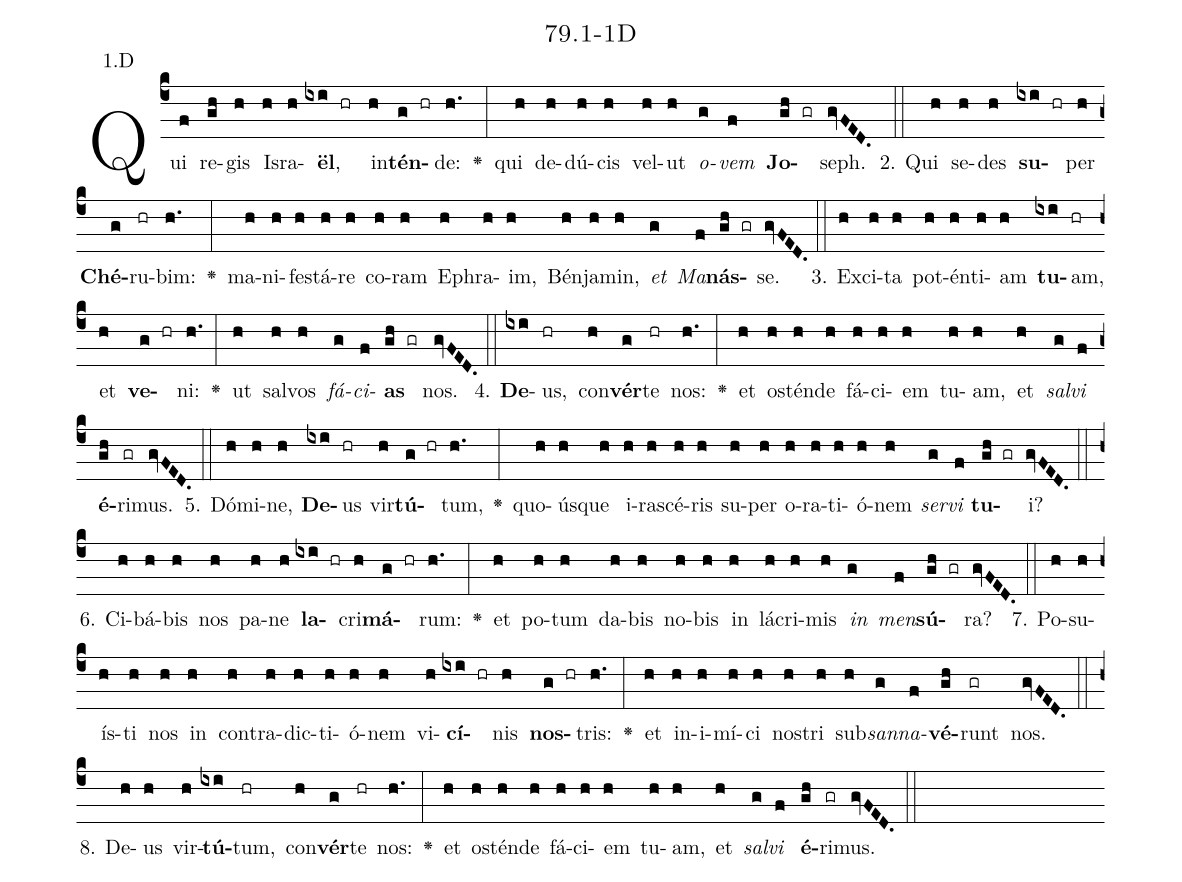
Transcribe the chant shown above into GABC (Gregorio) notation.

name: 79.1-1D;
annotation: 1.D;
%%
(c4)Qui(f) re(gh)gis(h) Is(h)ra(h)<b>ël</b>,(ixi hr) in(h)<b>tén</b>(g hr)de:(h.) <v>\greheightstar</v>(:) qui(h) de(h)dú(h)cis(h) vel(h)ut(h) <i>o</i>(g)<i>vem</i>(f) <b>Jo</b>(gh gr)seph.(gvFED.) (::)
2. Qui(h) se(h)des(h) <b>su</b>(ixi hr)per(h) <b>Ché</b>(g)ru(hr)bim:(h.) <v>\greheightstar</v>(:) ma(h)ni(h)fes(h)tá(h)re(h) co(h)ram(h) E(h)phra(h)im,(h) Bén(h)ja(h)min,(h) <i>et</i>(g) <i>Ma</i>(f)<b>nás</b>(gh gr)se.(gvFED.) (::)
3. Ex(h)ci(h)ta(h) pot(h)én(h)ti(h)am(h) <b>tu</b>(ixi)am,(hr) et(h) <b>ve</b>(g hr)ni:(h.) <v>\greheightstar</v>(:) ut(h) sal(h)vos(h) <i>fá</i>(g)<i>ci</i>(f)<b>as</b>(gh gr) nos.(gvFED.) (::)
4. <b>De</b>(ixi)us,(hr) con(h)<b>vér</b>(g)te(hr) nos:(h.) <v>\greheightstar</v>(:) et(h) os(h)tén(h)de(h) fá(h)ci(h)em(h) tu(h)am,(h) et(h) <i>sal</i>(g)<i>vi</i>(f) <b>é</b>(gh)ri(gr)mus.(gvFED.) (::)
5. Dó(h)mi(h)ne,(h) <b>De</b>(ixi)us(hr) vir(h)<b>tú</b>(g hr)tum,(h.) <v>\greheightstar</v>(:) quo(h)ús(h)que(h) i(h)ra(h)scé(h)ris(h) su(h)per(h) o(h)ra(h)ti(h)ó(h)nem(h) <i>ser</i>(g)<i>vi</i>(f) <b>tu</b>(gh gr)i?(gvFED.) (::)
6. Ci(h)bá(h)bis(h) nos(h) pa(h)ne(h) <b>la</b>(ixi hr)cri(h)<b>má</b>(g hr)rum:(h.) <v>\greheightstar</v>(:) et(h) po(h)tum(h) da(h)bis(h) no(h)bis(h) in(h) lá(h)cri(h)mis(h) <i>in</i>(g) <i>men</i>(f)<b>sú</b>(gh gr)ra?(gvFED.) (::)
7. Po(h)su(h)ís(h)ti(h) nos(h) in(h) con(h)tra(h)dic(h)ti(h)ó(h)nem(h) vi(h)<b>cí</b>(ixi hr)nis(h) <b>nos</b>(g hr)tris:(h.) <v>\greheightstar</v>(:) et(h) in(h)i(h)mí(h)ci(h) nos(h)tri(h) sub(h)<i>san</i>(g)<i>na</i>(f)<b>vé</b>(gh)runt(gr) nos.(gvFED.) (::)
8. De(h)us(h) vir(h)<b>tú</b>(ixi)tum,(hr) con(h)<b>vér</b>(g)te(hr) nos:(h.) <v>\greheightstar</v>(:) et(h) os(h)tén(h)de(h) fá(h)ci(h)em(h) tu(h)am,(h) et(h) <i>sal</i>(g)<i>vi</i>(f) <b>é</b>(gh)ri(gr)mus.(gvFED.) (::)
